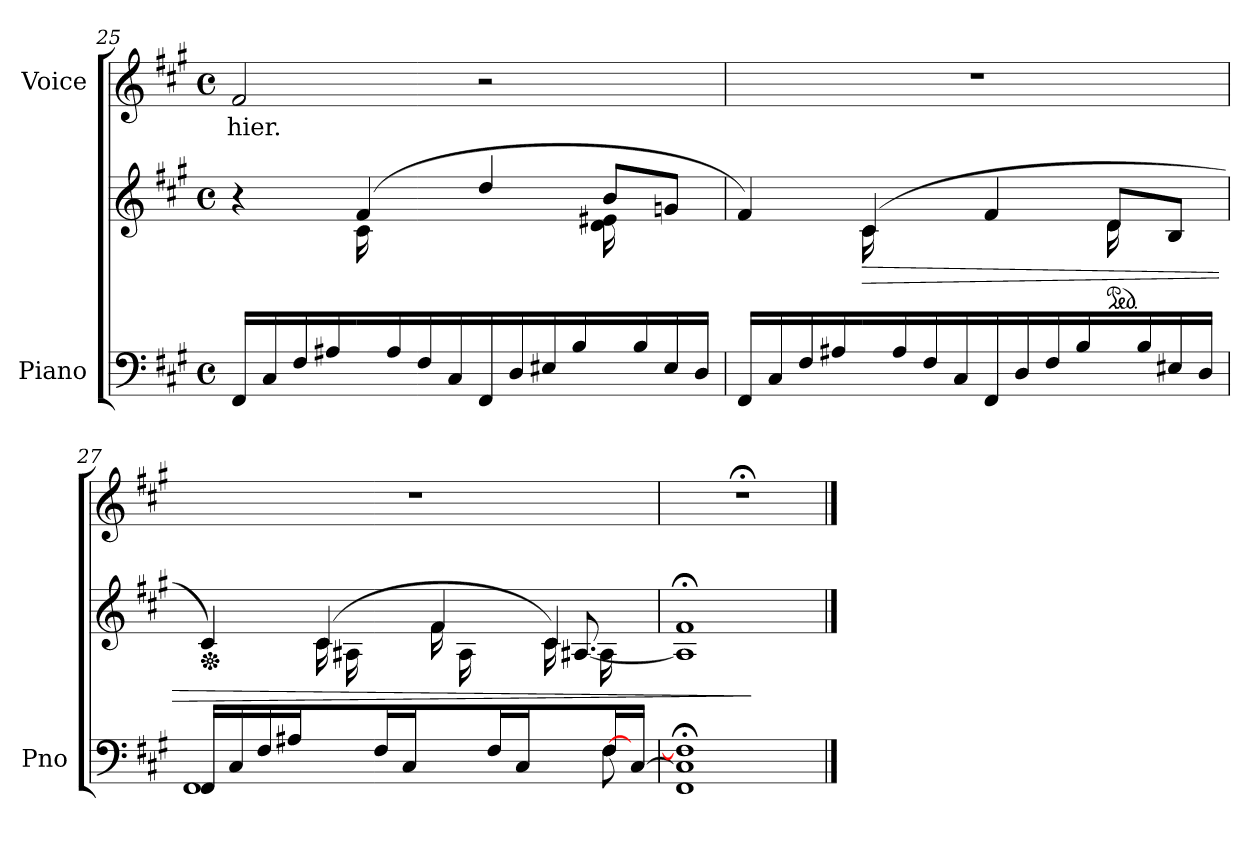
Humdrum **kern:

**kern	**kern	**dynam	**kern	**text
*part2	*part2	*part2	*part1	*part1
*staff3	*staff2	*staff2/3	*staff1	*staff1
*I"Piano	*	*	*I"Voice	*
*I'Pno	*	*	*	*
!!LO:LB:g=z
*clefF4	*clefG2	*	*clefG2	*
*k[f#c#g#]	*k[f#c#g#]	*	*k[f#c#g#]	*
*M4/4	*M4/4	*	*M4/4	*
*met(c)	*met(c)	*	*met(c)	*
=25	=25	=25	=25	=25
*^	*^	*	*	*
!	!	!	!	!	!	!LO:LY:b
16FF#/LL	2rGGyy	4r	4ryy	.	2f#/	hier.
16C#/	.	.	.	.	.	.
16F#/	.	.	.	.	.	.
16A#X/JJ	.	.	.	.	.	.
16ryy	.	(>4f#/	(16c#\LL	.	.	.
16A#/	.	.	4..ryy	.	.	.
16F#/	.	.	.	.	.	.
16C#/JJ)	.	.	.	.	.	.
16FF#/LL	2rGGyy	4dd/	.	.	2r	.
16D/	.	.	.	.	.	.
16E#X/	.	.	.	.	.	.
16B/JJ	.	.	.	.	.	.
16ryy	.	8b/L	(16d\ 16e#X\LL	.	.	.
16B/	.	.	8.ryy	.	.	.
16E#/	.	8gn/J	.	.	.	.
16D/JJ)	.	.	.	.	.	.
=26	=26	=26	=26	=26	=26	=26
16FF#/LL	2rGGyy	4f#/)	4ryy	.	1r	.
16C#/	.	.	.	.	.	.
16F#/	.	.	.	.	.	.
16A#X/JJ	.	.	.	.	.	.
!	!	!	!	!LO:HP:b	!	!
16ryy	.	(>4c#/	(16c#\LL	>	.	.
16A#/	.	.	4..ryy	.	.	.
16F#/	.	.	.	.	.	.
16C#/JJ)	.	.	.	.	.	.
16FF#/LL	2rGGyy	4f#/	.	.	.	.
16D/	.	.	.	.	.	.
16F#/	.	.	.	.	.	.
16B/JJ	.	.	.	.	.	.
*	*	*ped	*	*	*	*
16ryy	.	8d/L	(16d\LL	.	.	.
16B/	.	.	8.ryy	.	.	.
16E#X/	.	8B/J	.	.	.	.
16D/JJ)	.	.	.	.	.	.
*	*	*v	*v	*	*	*
=27	=27	=27	=27	=27	=27
*	*^	*	*	*	*
*	*	*	*Xped	*	*	*
*	*	*	*^	*	*	*
*	*	*	*	*^	*	*	*
16FF#/LL	2.rFyy	1FF#	4c#/)	2.ryy	4ryy	.	1r	.
16C#/	.	.	.	.	.	.	.	.
16F#/JJ	.	.	.	.	.	.	.	.
16A#X/	.	.	.	.	.	.	.	.
8ryy	.	.	(>4c#/	.	(16c#\LL	.	.	.
.	.	.	.	.	16A#X\	.	.	.
16F#/	.	.	.	.	8ryy	.	.	.
16C#/JJ)	.	.	.	.	.	.	.	.
8ryy	.	.	4f#/	.	(16f#\LL	.	.	.
.	.	.	.	.	16A#\	.	.	.
16F#/	.	.	.	.	8ryy	.	.	.
16C#/JJ)	.	.	.	.	.	.	.	.
8ryy	8ryy	.	4c#/)	16reeeyy	16c#\LL	.	.	.
.	.	.	.	[8.A#X/	16A#\	.	.	.
[16F#/	8F#\	.	.	.	8ryy	.	.	.
[16C#/JJ	.	.	.	.	.	.	.	.
*v	*v	*v	*	*	*	*	*	*
*	*v	*v	*v	*	*	*
=28	=28	=28	=28	=28
1FF#;< 1C#];< 1F#];<	1A#];< 1f#;<	.	1r;<	.
.	.	]	.	.
==	==	==	==	==
*-	*-	*-	*-	*-
